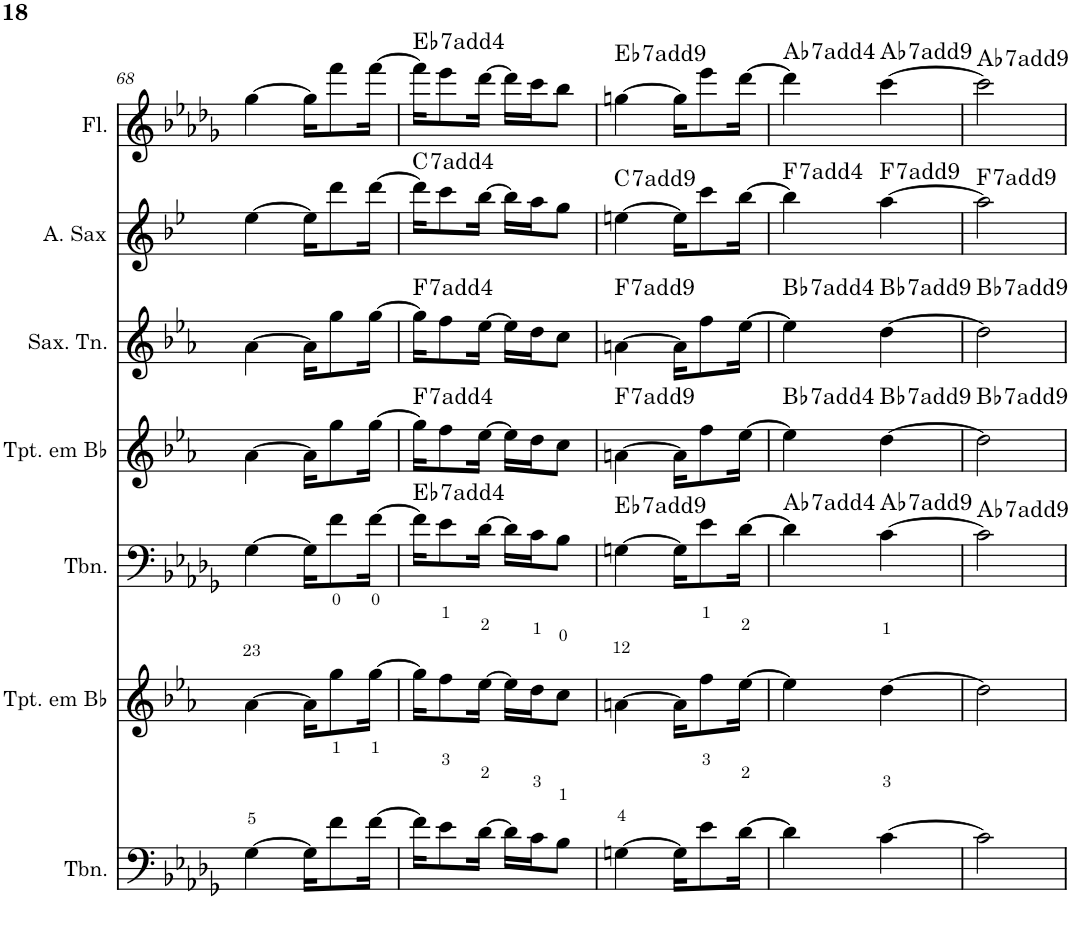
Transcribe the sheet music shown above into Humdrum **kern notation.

**kern	**kern	**kern	**harte	**kern	**harte	**kern	**harte	**kern	**harte	**kern	**harte
*part7	*part6	*part5	*part5	*part4	*part4	*part3	*part3	*part2	*part2	*part1	*part1
*staff7	*staff6	*staff5	*	*staff4	*	*staff3	*	*staff2	*	*staff1	*
*I"Trombone	*I"Trompete em Bb	*I"Trombone	*	*I"Trompete em Bb	*	*I"Saxofone Tenor	*	*I"Saxofone Alto	*	*I"Flauta Transversal	*
*I'Tbn.	*I'Tpt. em Bb	*I'Tbn.	*	*I'Tpt. em Bb	*	*I'Sax. Tn.	*	*	*	*I'Fl.	*
!!LO:PB:g=z
*clefF4	*clefG2	*clefF4	*	*clefG2	*	*clefG2	*	*clefG2	*	*clefG2	*
*	*Trd1c2	*	*	*Trd1c2	*	*Trd8c14	*	*Trd5c9	*	*	*
*k[b-e-a-d-g-]	*k[b-e-a-]	*k[b-e-a-d-g-]	*	*k[b-e-a-]	*	*k[b-e-a-]	*	*k[b-e-]	*	*k[b-e-a-d-g-]	*
*b-:	*c:	*b-:	*	*c:	*	*c:	*	*g:	*	*b-:	*
*M2/4	*M2/4	*M2/4	*	*M2/4	*	*M2/4	*	*M2/4	*	*M2/4	*
=68	=68	=68	=68	=68	=68	=68	=68	=68	=68	=68	=68
[4G-\	[4a-\	[4G-\	.	[4a-\	.	[4a-\	.	[4ee-\	.	[4gg-\	.
16G-\KL]	16a-\KL]	16G-\KL]	.	16a-\KL]	.	16a-\KL]	.	16ee-\KL]	.	16gg-\KL]	.
8f\	8gg\	8f\	.	8gg\	.	8gg\	.	8ddd\	.	8fff\	.
[16f\Jk	[16gg\Jk	[16f\Jk	.	[16gg\Jk	.	[16gg\Jk	.	[16ddd\Jk	.	[16fff\Jk	.
=69	=69	=69	=69	=69	=69	=69	=69	=69	=69	=69	=69
!	!	!	!LO:H:kt=7	!	!LO:H:kt=7	!	!LO:H:kt=7	!	!LO:H:kt=7	!	!LO:H:kt=7
16f\KL]	16gg\KL]	16f\KL]	Eb:7(4)	16gg\KL]	F:7(4)	16gg\KL]	F:7(4)	16ddd\KL]	C:7(4)	16fff\KL]	Eb:7(4)
8e-\	8ff\	8e-\	.	8ff\	.	8ff\	.	8ccc\	.	8eee-\	.
[16d-\Jk	[16ee-\Jk	[16d-\Jk	.	[16ee-\Jk	.	[16ee-\Jk	.	[16bb-\Jk	.	[16ddd-\Jk	.
16d-\LL]	16ee-\LL]	16d-\LL]	.	16ee-\LL]	.	16ee-\LL]	.	16bb-\LL]	.	16ddd-\LL]	.
16c\J	16dd\J	16c\J	.	16dd\J	.	16dd\J	.	16aa\J	.	16ccc\J	.
8B-\J	8cc\J	8B-\J	.	8cc\J	.	8cc\J	.	8gg\J	.	8bb-\J	.
=70	=70	=70	=70	=70	=70	=70	=70	=70	=70	=70	=70
!	!	!	!LO:H:kt=7	!	!LO:H:kt=7	!	!LO:H:kt=7	!	!LO:H:kt=7	!	!LO:H:kt=7
[4Gn\	[4an\	[4Gn\	Eb:7(9)	[4an\	F:7(9)	[4an\	F:7(9)	[4een\	C:7(9)	[4ggn\	Eb:7(9)
16G\KL]	16a\KL]	16G\KL]	.	16a\KL]	.	16a\KL]	.	16ee\KL]	.	16gg\KL]	.
8e-\	8ff\	8e-\	.	8ff\	.	8ff\	.	8ccc\	.	8eee-\	.
[16d-\Jk	[16ee-\Jk	[16d-\Jk	.	[16ee-\Jk	.	[16ee-\Jk	.	[16bb-\Jk	.	[16ddd-\Jk	.
=71	=71	=71	=71	=71	=71	=71	=71	=71	=71	=71	=71
!	!	!	!LO:H:kt=7	!	!LO:H:kt=7	!	!LO:H:kt=7	!	!LO:H:kt=7	!	!LO:H:kt=7
4d-\]	4ee-\]	4d-\]	Ab:7(4)	4ee-\]	Bb:7(4)	4ee-\]	Bb:7(4)	4bb-\]	F:7(4)	4ddd-\]	Ab:7(4)
!	!	!	!LO:H:kt=7	!	!LO:H:kt=7	!	!LO:H:kt=7	!	!LO:H:kt=7	!	!LO:H:kt=7
[4c\	[4dd\	[4c\	Ab:7(9)	[4dd\	Bb:7(9)	[4dd\	Bb:7(9)	[4aa\	F:7(9)	[4ccc\	Ab:7(9)
=72	=72	=72	=72	=72	=72	=72	=72	=72	=72	=72	=72
!	!	!	!LO:H:kt=7	!	!LO:H:kt=7	!	!LO:H:kt=7	!	!LO:H:kt=7	!	!LO:H:kt=7
2c\]	2dd\]	2c\]	Ab:7(9)	2dd\]	Bb:7(9)	2dd\]	Bb:7(9)	2aa\]	F:7(9)	2ccc\]	Ab:7(9)
=	=	=	=	=	=	=	=	=	=	=	=
*-	*-	*-	*-	*-	*-	*-	*-	*-	*-	*-	*-
